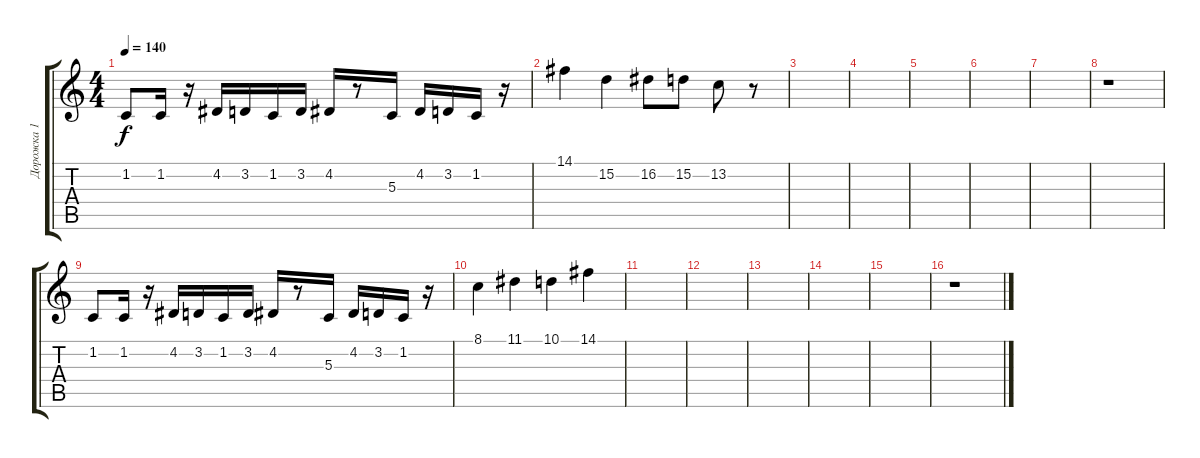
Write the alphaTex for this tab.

\track ("Дорожка 1" "Дорожка 1") {instrument violin}
\staff {score tabs}
\tuning (E4 B3 G3 D3 A2 E2) {hide}
\ts (4 4)
\tempo 140
\clef g2
\ks c
1.2.8{dy f} 1.2.16 r.16 4.2.16 3.2.16 1.2.16 3.2.16 4.2.16 r.8 5.3.16 4.2.16 3.2.16 1.2.16 r.16 |
14.1.4 15.2.4 16.2.8 15.2.8 13.2.8 r.8 |
|
|
|
|
|
r.1 |
1.2.8 1.2.16 r.16 4.2.16 3.2.16 1.2.16 3.2.16 4.2.16 r.8 5.3.16 4.2.16 3.2.16 1.2.16 r.16 |
8.1.4 11.1.4 10.1.4 14.1.4 |
|
|
|
|
|
r.1
